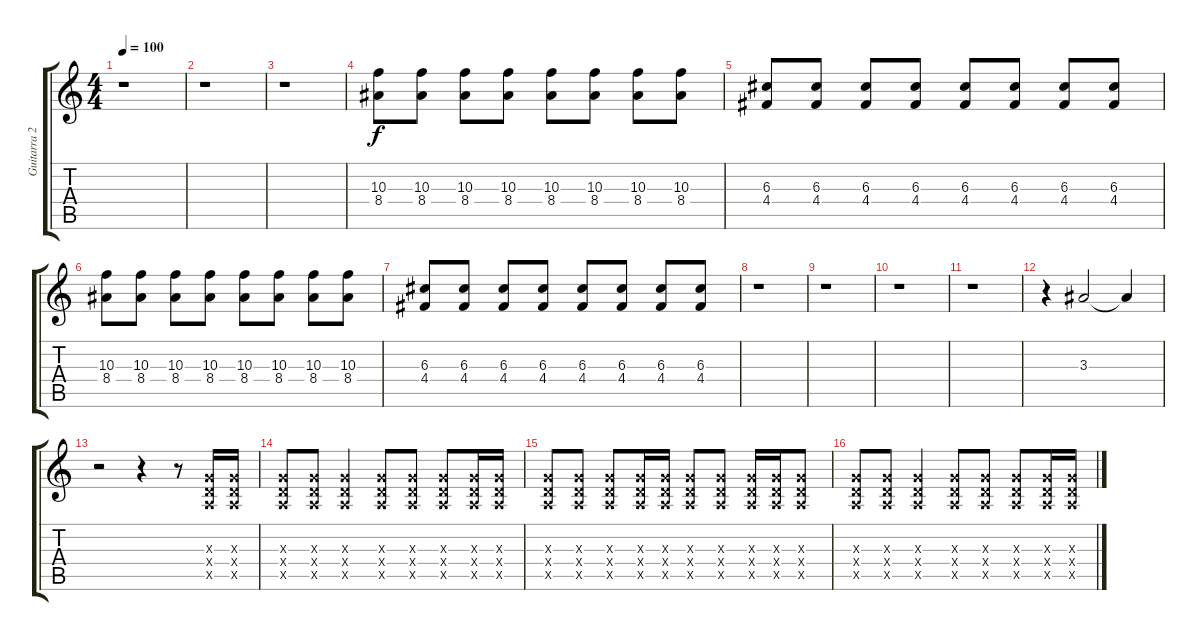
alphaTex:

\track ("Guitarra 2" "Guitarra 2") {instrument electricguitarjazz}
\staff {score tabs}
\tuning (E4 B3 G3 D3 A2 E2) {hide}
\ts (4 4)
\tempo 100
\clef g2
\ks c
r.1{dy f} |
r.1 |
r.1 |
(10.3 8.4).8{volume 8} (10.3 8.4).8 (10.3 8.4).8 (10.3 8.4).8 (10.3 8.4).8 (10.3 8.4).8 (10.3 8.4).8 (10.3 8.4).8 |
(6.3 4.4).8 (6.3 4.4).8 (6.3 4.4).8 (6.3 4.4).8 (6.3 4.4).8 (6.3 4.4).8 (6.3 4.4).8 (6.3 4.4).8 |
(10.3 8.4).8 (10.3 8.4).8 (10.3 8.4).8 (10.3 8.4).8 (10.3 8.4).8 (10.3 8.4).8 (10.3 8.4).8 (10.3 8.4).8 |
(6.3 4.4).8 (6.3 4.4).8 (6.3 4.4).8 (6.3 4.4).8 (6.3 4.4).8 (6.3 4.4).8 (6.3 4.4).8 (6.3 4.4).8 |
r.1 |
r.1 |
r.1 |
r.1 |
r.4 3.3.2 3.3{t}.4 |
r.2 r.4 r.8 (0.3{x} 0.4{x} 0.5{x}).16 (0.3{x} 0.4{x} 0.5{x}).16 |
(0.3{x} 0.4{x} 0.5{x}).8 (0.3{x} 0.4{x} 0.5{x}).8 (0.3{x} 0.4{x} 0.5{x}).4 (0.3{x} 0.4{x} 0.5{x}).8 (0.3{x} 0.4{x} 0.5{x}).8 (0.3{x} 0.4{x} 0.5{x}).8 (0.3{x} 0.4{x} 0.5{x}).16 (0.3{x} 0.4{x} 0.5{x}).16 |
(0.3{x} 0.4{x} 0.5{x}).8 (0.3{x} 0.4{x} 0.5{x}).8 (0.3{x} 0.4{x} 0.5{x}).8 (0.3{x} 0.4{x} 0.5{x}).16 (0.3{x} 0.4{x} 0.5{x}).16 (0.3{x} 0.4{x} 0.5{x}).8 (0.3{x} 0.4{x} 0.5{x}).8 (0.3{x} 0.4{x} 0.5{x}).16 (0.3{x} 0.4{x} 0.5{x}).16 (0.3{x} 0.4{x} 0.5{x}).8 |
(0.3{x} 0.4{x} 0.5{x}).8 (0.3{x} 0.4{x} 0.5{x}).8 (0.3{x} 0.4{x} 0.5{x}).4 (0.3{x} 0.4{x} 0.5{x}).8 (0.3{x} 0.4{x} 0.5{x}).8 (0.3{x} 0.4{x} 0.5{x}).8 (0.3{x} 0.4{x} 0.5{x}).16 (0.3{x} 0.4{x} 0.5{x}).16
